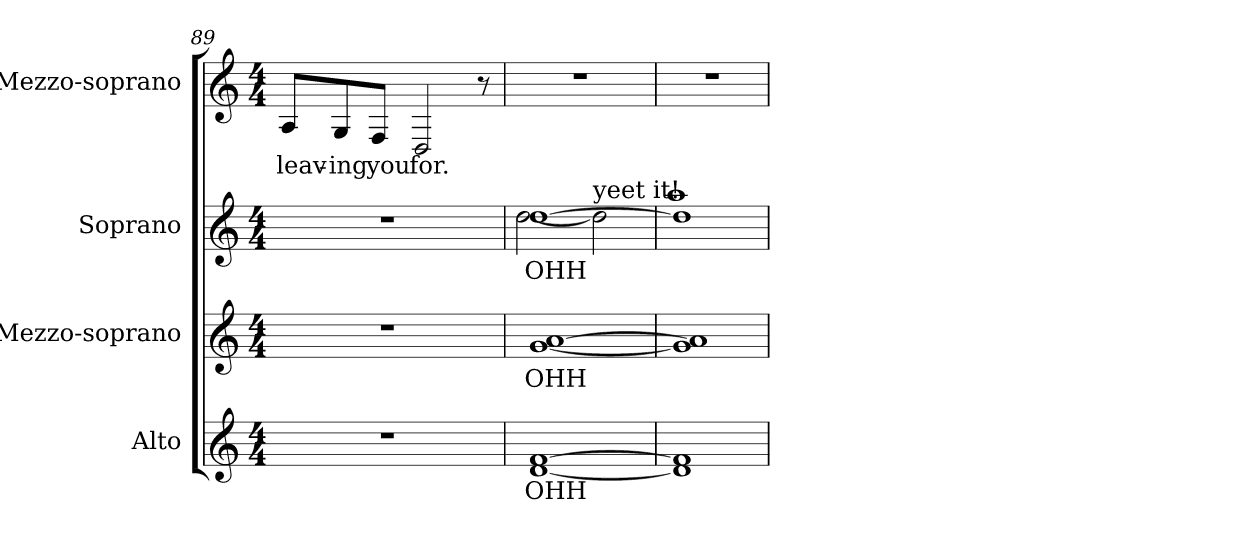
**kern	**text	**kern	**text	**kern	**text	**kern	**text
*part4	*part4	*part3	*part3	*part2	*part2	*part1	*part1
*staff4	*staff4	*staff3	*staff3	*staff2	*staff2	*staff1	*staff1
*I"Alto	*	*I"Mezzo-soprano	*	*I"Soprano	*	*I"Mezzo-soprano	*
*I'A.	*	*I'Mzs.	*	*I'S.	*	*I'Mzs.	*
*clefG2	*	*clefG2	*	*clefG2	*	*clefG2	*
*k[]	*	*k[]	*	*k[]	*	*k[]	*
*M4/4	*	*M4/4	*	*M4/4	*	*M4/4	*
=89	=89	=89	=89	=89	=89	=89	=89
!	!	!	!	!	!	!	!LO:LY:b
1r	.	1r	.	1r	.	8A/L	leav-
!	!	!	!	!	!	!	!LO:LY:b
.	.	.	.	.	.	8G/	-ing
!	!	!	!	!	!	!	!LO:LY:b
.	.	.	.	.	.	8F/J	you
!	!	!	!	!	!	!	!LO:LY:b
.	.	.	.	.	.	2D/	for.
.	.	.	.	.	.	8r	.
=90	=90	=90	=90	=90	=90	=90	=90
!	!LO:LY:b	!	!LO:LY:b	!	!LO:LY:b	!	!
*	*	*	*	*^	*	*	*
[1d [1f	OHH	[1g [1a	OHH	[1dd	[2dd\	OHH	1r	.
!	!	!	!	!	!LO:TX:a:t=yeet it!	!	!	!
.	.	.	.	.	2dd\]	.	.	.
=91	=91	=91	=91	=91	=91	=91	=91	=91
1d] 1f]	.	1g] 1a]	.	1dd]	1aa	.	1r	.
*	*	*	*	*v	*v	*	*	*
=	=	=	=	=	=	=	=
*-	*-	*-	*-	*-	*-	*-	*-
